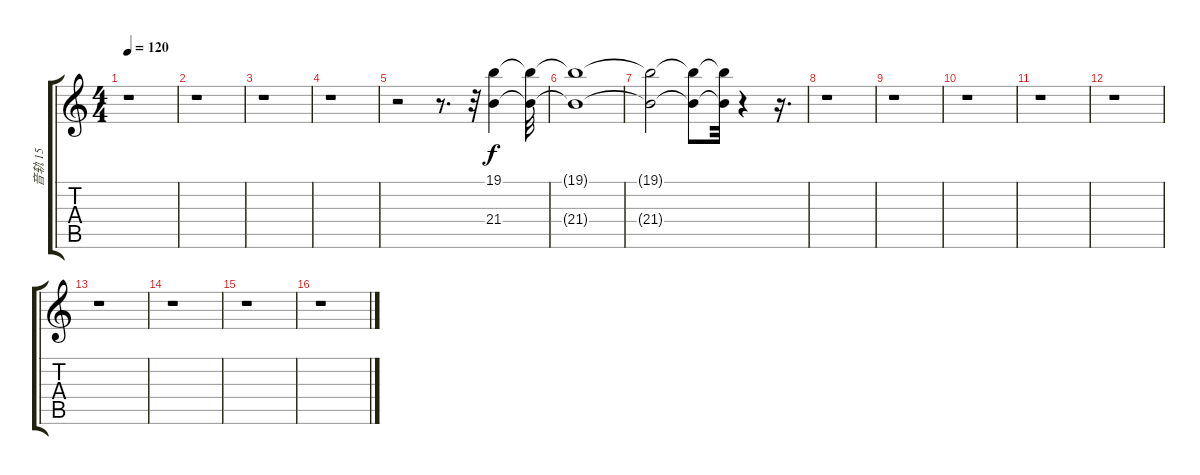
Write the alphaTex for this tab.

\track ("音轨 15" "音轨 15") {instrument fx5brightness}
\staff {score tabs}
\tuning (E4 B3 G3 D3 A2 E2) {hide}
\ts (4 4)
\tempo 120
\clef g2
\ks c
r.1{dy f} |
r.1 |
r.1 |
r.1 |
r.2 r.8{d} r.32 (19.1 21.4).4{instrument fx7echoes} (19.1{t} 21.4{t}).32 |
(19.1{t} 21.4{t}).1 |
(19.1{t} 21.4{t}).2 (19.1{t} 21.4{t}).8 (19.1{t} 21.4{t}).32 r.4 r.16{d} |
r.1 |
r.1 |
r.1 |
r.1 |
r.1 |
r.1 |
r.1 |
r.1 |
r.1
